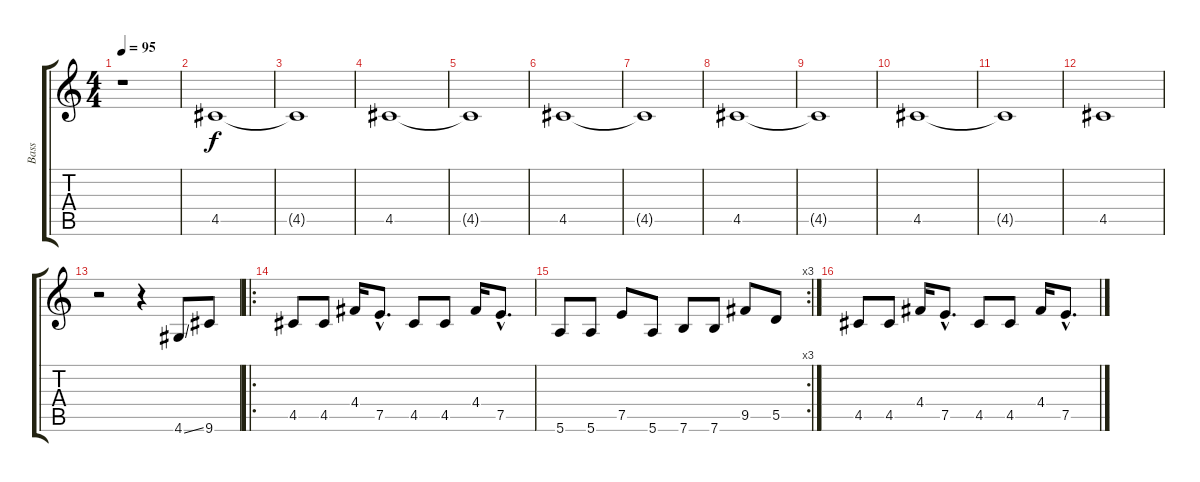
\track ("Bass" "Bass") {instrument electricbassfinger}
\staff {score tabs}
\tuning (E4 B3 G3 D3 A2 E2) {hide}
\ts (4 4)
\tempo 95
\clef g2
\ks c
r.1{dy f instrument electricbassfinger} |
4.5.1 |
4.5{t}.1 |
4.5.1 |
4.5{t}.1 |
4.5.1 |
4.5{t}.1 |
4.5.1 |
4.5{t}.1 |
4.5.1 |
4.5{t}.1 |
4.5.1 |
r.2 r.4 4.6{ss}.8 9.6.8 |
\ro
4.5.8 4.5.8 4.4.16 7.5{hac}.8{d} 4.5.8 4.5.8 4.4.16 7.5{hac}.8{d} |
\rc 3
5.6.8 5.6.8 7.5.8 5.6.8 7.6.8 7.6.8 9.5.8 5.5.8 |
4.5.8 4.5.8 4.4.16 7.5{hac}.8{d} 4.5.8 4.5.8 4.4.16 7.5{hac}.8{d}
